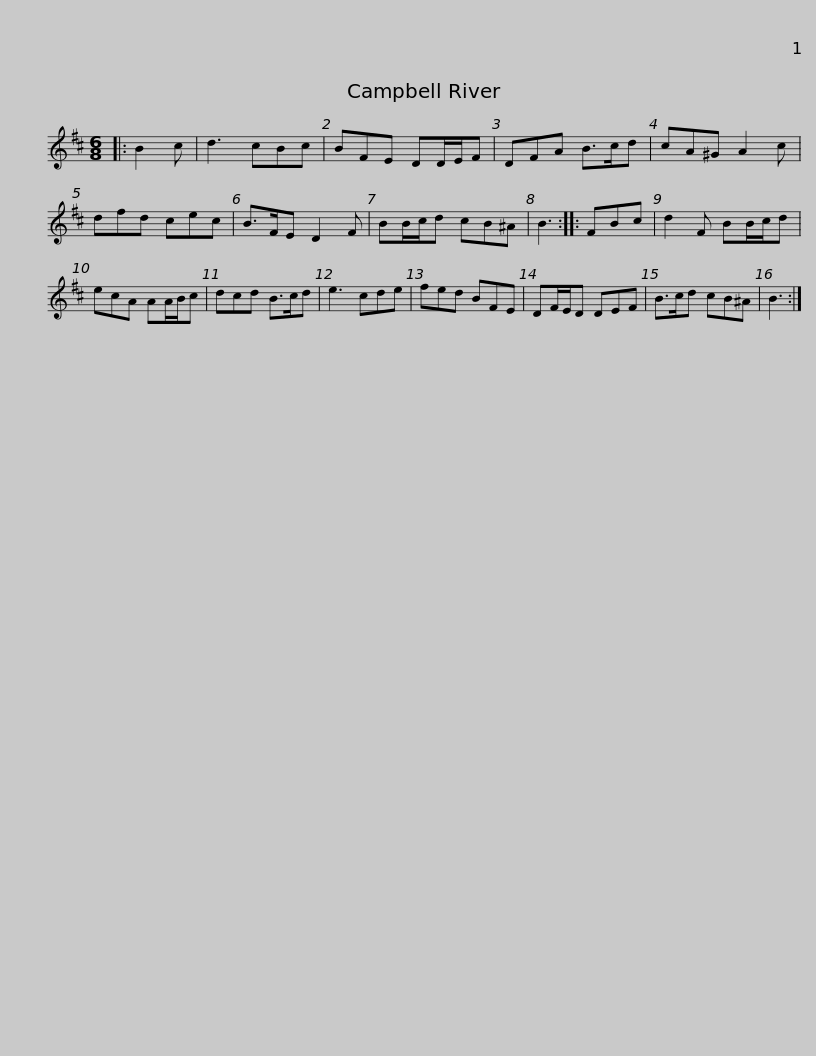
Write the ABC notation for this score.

X:1
L:1/8
M:6/8
I:linebreak $
K:Bmin
V:1 treble
V:1
|: B2 c | d3 cBc | BFE DD/E/F | DFA B>cd | cA^G A2 c | %5
 dfd cec | B>FE D2 F |$ BB/c/d cB^A | B3 :: FBc | %10
 d2 F BB/c/d | ecA AA/B/c | dcd B>cd | e3 cde | fed BFE |$ %15
 DF/E/D DEF | B>cd cB^A | B3 :| %18
